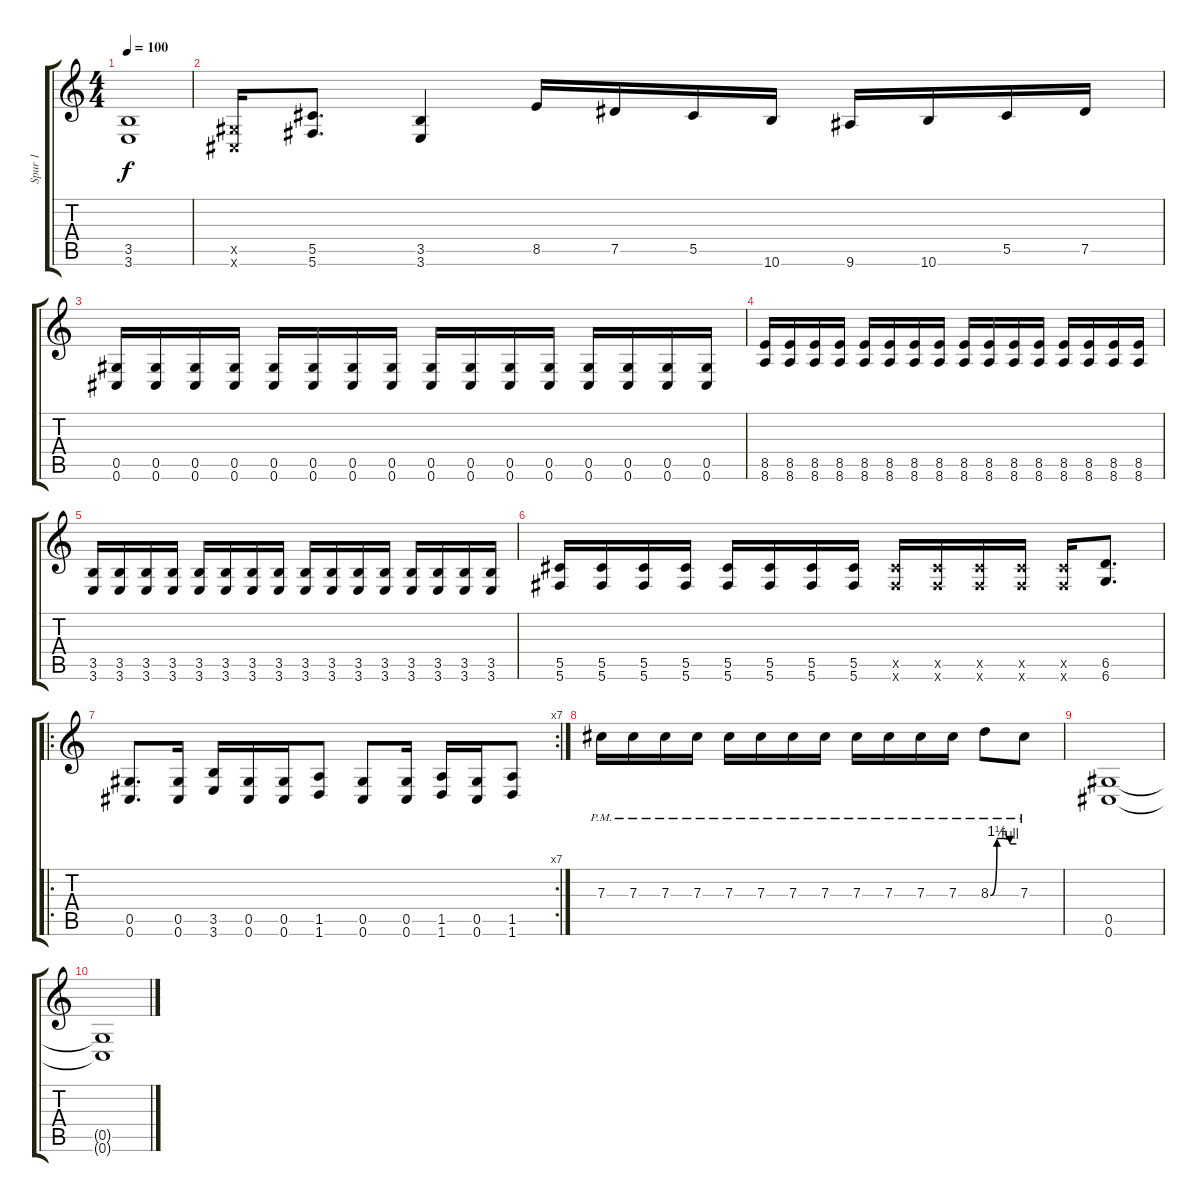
\track ("Spur 1" "Spur 1") {instrument overdrivenguitar}
\staff {score tabs}
\tuning (Eb4 Bb3 Gb3 Db3 Ab2 Db2) {hide}
\ts (4 4)
\tempo 100
\clef g2
\ks c
(3.5 3.6).1{dy f} |
(0.5{x} 0.6{x}).16 (5.5 5.6).8{d} (3.5 3.6).4 8.5.16 7.5.16 5.5.16 10.6.16 9.6.16 10.6.16 5.5.16 7.5.16 |
(0.5 0.6).16 (0.5 0.6).16 (0.5 0.6).16 (0.5 0.6).16 (0.5 0.6).16 (0.5 0.6).16 (0.5 0.6).16 (0.5 0.6).16 (0.5 0.6).16 (0.5 0.6).16 (0.5 0.6).16 (0.5 0.6).16 (0.5 0.6).16 (0.5 0.6).16 (0.5 0.6).16 (0.5 0.6).16 |
(8.5 8.6).16 (8.5 8.6).16 (8.5 8.6).16 (8.5 8.6).16 (8.5 8.6).16 (8.5 8.6).16 (8.5 8.6).16 (8.5 8.6).16 (8.5 8.6).16 (8.5 8.6).16 (8.5 8.6).16 (8.5 8.6).16 (8.5 8.6).16 (8.5 8.6).16 (8.5 8.6).16 (8.5 8.6).16 |
(3.5 3.6).16 (3.5 3.6).16 (3.5 3.6).16 (3.5 3.6).16 (3.5 3.6).16 (3.5 3.6).16 (3.5 3.6).16 (3.5 3.6).16 (3.5 3.6).16 (3.5 3.6).16 (3.5 3.6).16 (3.5 3.6).16 (3.5 3.6).16 (3.5 3.6).16 (3.5 3.6).16 (3.5 3.6).16 |
(5.5 5.6).16 (5.5 5.6).16 (5.5 5.6).16 (5.5 5.6).16 (5.5 5.6).16 (5.5 5.6).16 (5.5 5.6).16 (5.5 5.6).16 (5.5{x} 5.6{x}).16 (5.5{x} 5.6{x}).16 (5.5{x} 5.6{x}).16 (5.5{x} 5.6{x}).16 (5.5{x} 5.6{x}).16 (6.5 6.6).8{d} |
\ro
\rc 7
(0.5 0.6).8{d} (0.5 0.6).16 (3.5 3.6).16 (0.5 0.6).16 (0.5 0.6).16 (1.5 1.6).8 (0.5 0.6).8 (0.5 0.6).16 (1.5 1.6).16 (0.5 0.6).16 (1.5 1.6).8 |
7.3{pm}.16 7.3{pm}.16 7.3{pm}.16 7.3{pm}.16 7.3{pm}.16 7.3{pm}.16 7.3{pm}.16 7.3{pm}.16 7.3{pm}.16 7.3{pm}.16 7.3{pm}.16 7.3{pm}.16 8.3{be (custom 0 0 15 5 30 5 45 4 60 4) pm}.8 7.3{pm}.8 |
(0.5 0.6).1 |
(0.5{t} 0.6{t}).1
